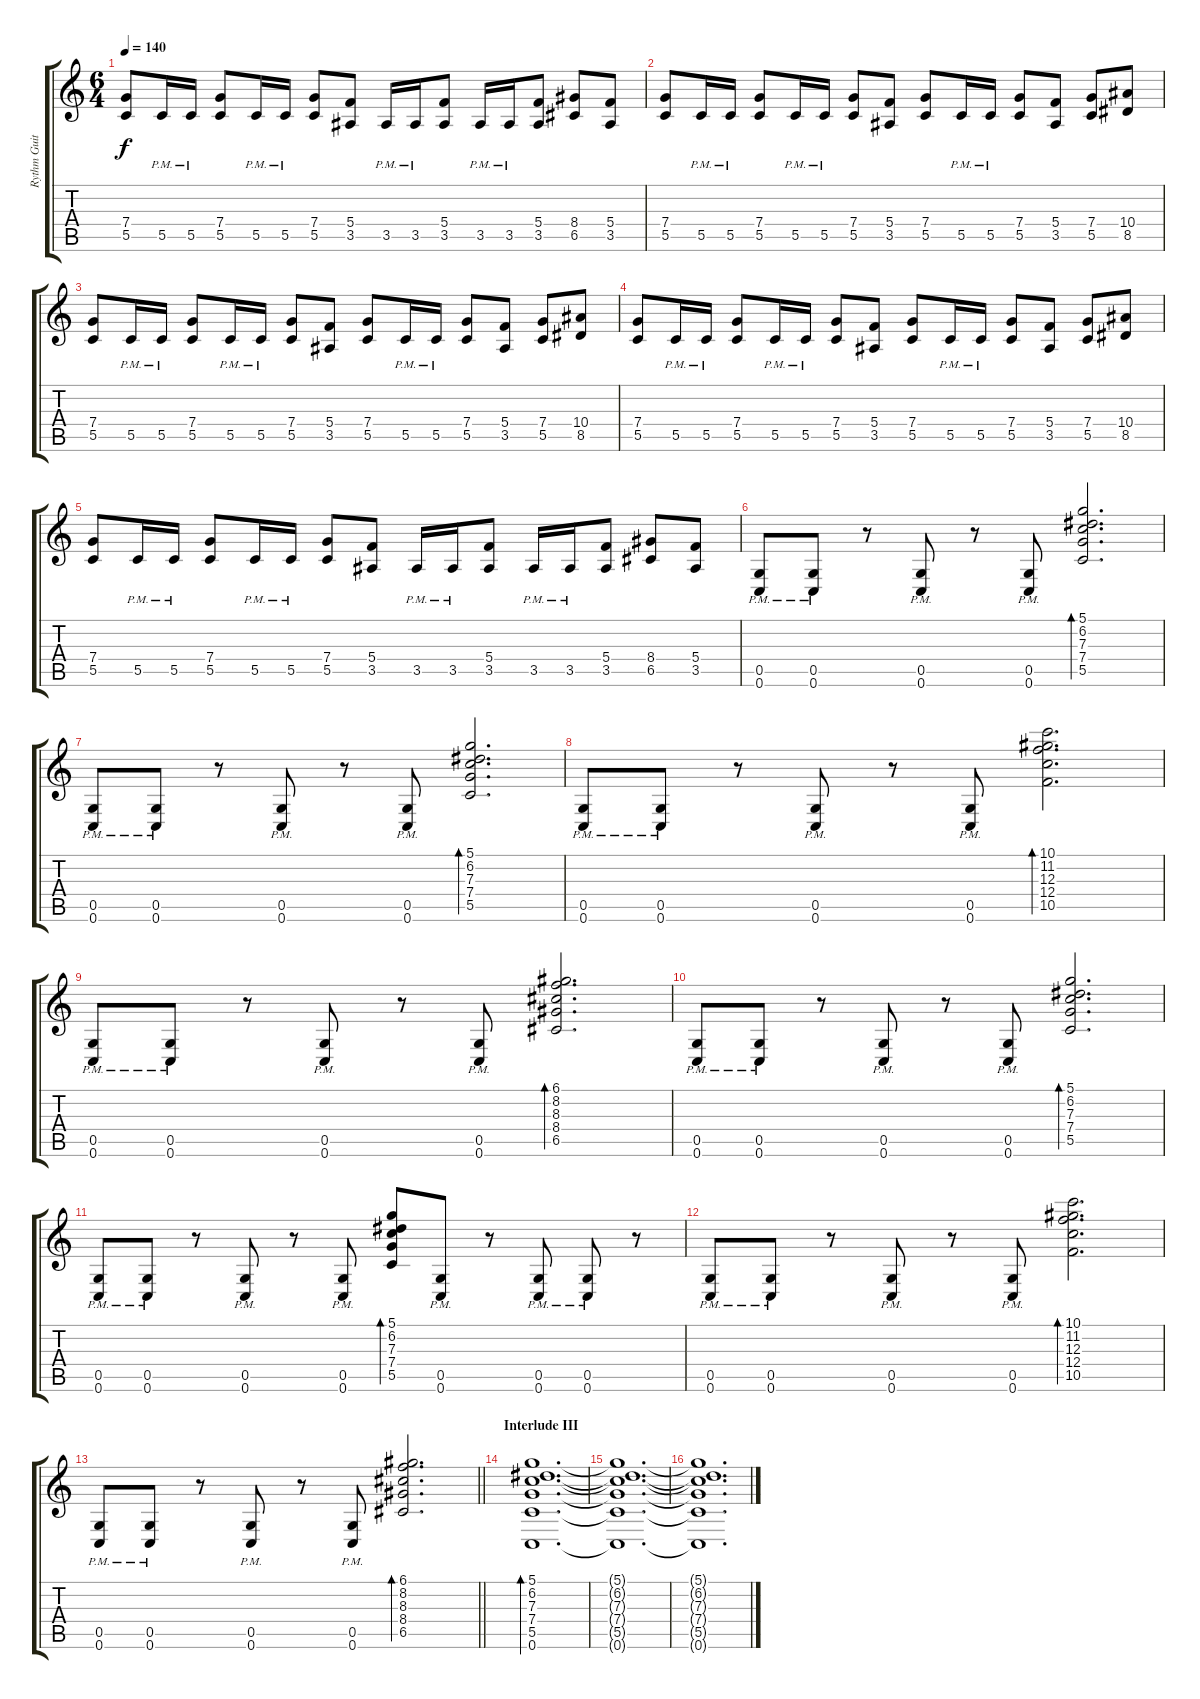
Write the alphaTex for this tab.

\track ("Rythm Guitar II" "Rythm Guit") {instrument overdrivenguitar}
\staff {score tabs}
\tuning (D4 A3 F3 C3 G2 C2) {hide}
\ts (6 4)
\tempo 140
\clef g2
\ks c
(7.4 5.5).8{dy f} 5.5{pm}.16 5.5{pm}.16 (7.4 5.5).8 5.5{pm}.16 5.5{pm}.16 (7.4 5.5).8 (5.4 3.5).8 3.5{pm}.16 3.5{pm}.16 (5.4 3.5).8 3.5{pm}.16 3.5{pm}.16 (5.4 3.5).8 (8.4 6.5).8 (5.4 3.5).8 |
(7.4 5.5).8 5.5{pm}.16 5.5{pm}.16 (7.4 5.5).8 5.5{pm}.16 5.5{pm}.16 (7.4 5.5).8 (5.4 3.5).8 (7.4 5.5).8 5.5{pm}.16 5.5{pm}.16 (7.4 5.5).8 (5.4 3.5).8 (7.4 5.5).8 (10.4 8.5).8 |
(7.4 5.5).8 5.5{pm}.16 5.5{pm}.16 (7.4 5.5).8 5.5{pm}.16 5.5{pm}.16 (7.4 5.5).8 (5.4 3.5).8 (7.4 5.5).8 5.5{pm}.16 5.5{pm}.16 (7.4 5.5).8 (5.4 3.5).8 (7.4 5.5).8 (10.4 8.5).8 |
(7.4 5.5).8 5.5{pm}.16 5.5{pm}.16 (7.4 5.5).8 5.5{pm}.16 5.5{pm}.16 (7.4 5.5).8 (5.4 3.5).8 (7.4 5.5).8 5.5{pm}.16 5.5{pm}.16 (7.4 5.5).8 (5.4 3.5).8 (7.4 5.5).8 (10.4 8.5).8 |
(7.4 5.5).8 5.5{pm}.16 5.5{pm}.16 (7.4 5.5).8 5.5{pm}.16 5.5{pm}.16 (7.4 5.5).8 (5.4 3.5).8 3.5{pm}.16 3.5{pm}.16 (5.4 3.5).8 3.5{pm}.16 3.5{pm}.16 (5.4 3.5).8 (8.4 6.5).8 (5.4 3.5).8 |
(0.5{pm} 0.6{pm}).8 (0.5{pm} 0.6{pm}).8 r.8 (0.5{pm} 0.6{pm}).8 r.8 (0.5{pm} 0.6{pm}).8 (5.1 6.2 7.3 7.4 5.5).2{d bd 60} |
(0.5{pm} 0.6{pm}).8 (0.5{pm} 0.6{pm}).8 r.8 (0.5{pm} 0.6{pm}).8 r.8 (0.5{pm} 0.6{pm}).8 (5.1 6.2 7.3 7.4 5.5).2{d bd 60} |
(0.5{pm} 0.6{pm}).8 (0.5{pm} 0.6{pm}).8 r.8 (0.5{pm} 0.6{pm}).8 r.8 (0.5{pm} 0.6{pm}).8 (10.1 11.2 12.3 12.4 10.5).2{d bd 60} |
(0.5{pm} 0.6{pm}).8 (0.5{pm} 0.6{pm}).8 r.8 (0.5{pm} 0.6{pm}).8 r.8 (0.5{pm} 0.6{pm}).8 (6.1 8.2 8.3 8.4 6.5).2{d bd 60} |
(0.5{pm} 0.6{pm}).8 (0.5{pm} 0.6{pm}).8 r.8 (0.5{pm} 0.6{pm}).8 r.8 (0.5{pm} 0.6{pm}).8 (5.1 6.2 7.3 7.4 5.5).2{d bd 60} |
(0.5{pm} 0.6{pm}).8 (0.5{pm} 0.6{pm}).8 r.8 (0.5{pm} 0.6{pm}).8 r.8 (0.5{pm} 0.6{pm}).8 (5.1 6.2 7.3 7.4 5.5).8{bd 60} (0.5{pm} 0.6{pm}).8 r.8 (0.5{pm} 0.6{pm}).8 (0.5{pm} 0.6{pm}).8 r.8 |
(0.5{pm} 0.6{pm}).8 (0.5{pm} 0.6{pm}).8 r.8 (0.5{pm} 0.6{pm}).8 r.8 (0.5{pm} 0.6{pm}).8 (10.1 11.2 12.3 12.4 10.5).2{d bd 60} |
\barLineRight lightlight
(0.5{pm} 0.6{pm}).8 (0.5{pm} 0.6{pm}).8 r.8 (0.5{pm} 0.6{pm}).8 r.8 (0.5{pm} 0.6{pm}).8 (6.1 8.2 8.3 8.4 6.5).2{d bd 60} |
\section ("" "Interlude III")
(5.1 6.2 7.3 7.4 5.5 0.6).1{d bd 60 volume 2} |
(5.1{t} 6.2{t} 7.3{t} 7.4{t} 5.5{t} 0.6{t}).1{d} |
(5.1{t} 6.2{t} 7.3{t} 7.4{t} 5.5{t} 0.6{t}).1{d}
